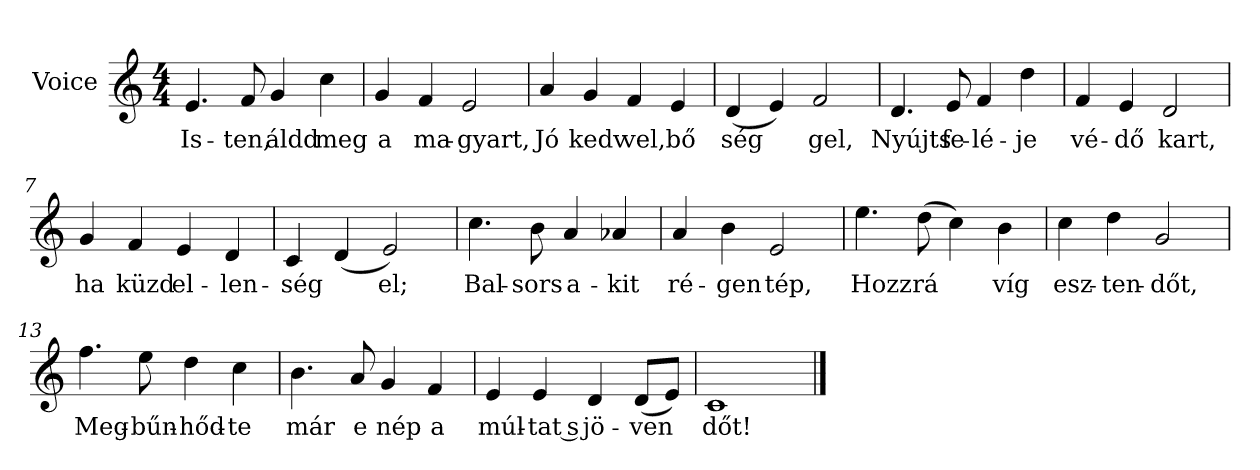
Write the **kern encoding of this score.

**kern	**text
*part1	*part1
*staff1	*staff1
*I"Voice	*
*clefG2	*
*k[]	*
*C:	*
*M4/4	*
=1	=1
4.e/	Is-
8f/	-ten,
4g/	áldd
4cc\	meg
=2	=2
4g/	a
4f/	ma-
2e/	-gyart,
=3	=3
4a/	Jó
4g/	kedv
4f/	vel,
4e/	bő
=4	=4
(4d/	ség
4e/)	.
2f/	gel,
=5	=5
4.d/	Nyújts
8e/	fe-
4f/	-lé-
4dd\	-je
=6	=6
4f/	vé-
4e/	-dő
2d/	kart,
=7	=7
4g/	ha
4f/	küzd
4e/	el-
4d/	-len-
=8	=8
4c/	-ség
(4d/	.
2e/)	el;
=9	=9
4.cc\	Bal-
8b\	-sors
4a/	a-
4a-X/	-kit
=10	=10
4a/	ré-
4b\	-gen
2e/	tép,
=11	=11
4.ee\	Hozz
(8dd\	rá
4cc\)	.
4b\	víg
=12	=12
4cc\	esz-
4dd\	-ten-
2g/	dőt,
=13	=13
4.ff\	Meg-
8ee\	-bűn-
4dd\	-hőd-
4cc\	-te
=14	=14
4.b\	már
8a/	e
4g/	nép
4f/	a
=15	=15
4e/	múl-
4e/	-tat s
4d/	jö-
(8d/L	ven
8e/J)	.
=16	=16
1c	dőt!
==	==
*-	*-
